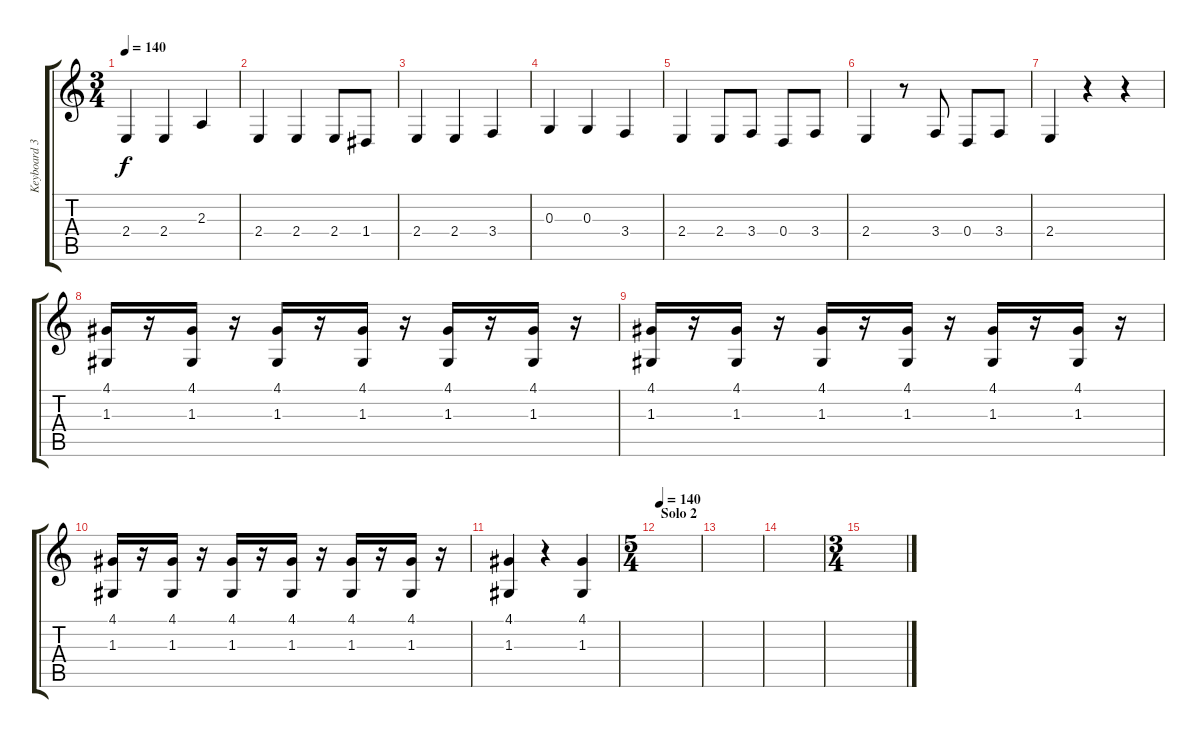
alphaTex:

\track ("Keyboard 3" "Keyboard 3") {instrument drawbarorgan}
\staff {score tabs}
\tuning (E4 B3 G3 D3 A2 E2) {hide}
\ts (3 4)
\tempo 140
\clef g2
\ks c
2.4.4{dy f} 2.4.4 2.3.4 |
2.4.4 2.4.4 2.4.8 1.4.8 |
2.4.4 2.4.4 3.4.4 |
0.3.4 0.3.4 3.4.4 |
2.4.4 2.4.8 3.4.8 0.4.8 3.4.8 |
2.4.4 r.8 3.4.8 0.4.8 3.4.8 |
2.4.4 r.4 r.4 |
(4.1 1.3).16{volume 10 instrument orchestrahit} r.16 (4.1 1.3).16 r.16 (4.1 1.3).16 r.16 (4.1 1.3).16 r.16 (4.1 1.3).16 r.16 (4.1 1.3).16 r.16 |
(4.1 1.3).16 r.16 (4.1 1.3).16 r.16 (4.1 1.3).16 r.16 (4.1 1.3).16 r.16 (4.1 1.3).16 r.16 (4.1 1.3).16 r.16 |
(4.1 1.3).16 r.16 (4.1 1.3).16 r.16 (4.1 1.3).16 r.16 (4.1 1.3).16 r.16 (4.1 1.3).16 r.16 (4.1 1.3).16 r.16 |
(4.1 1.3).4 r.4 (4.1 1.3).4 |
\ts (5 4)
\section ("" "Solo 2")
\tempo 140
|
|
|
\ts (3 4)
